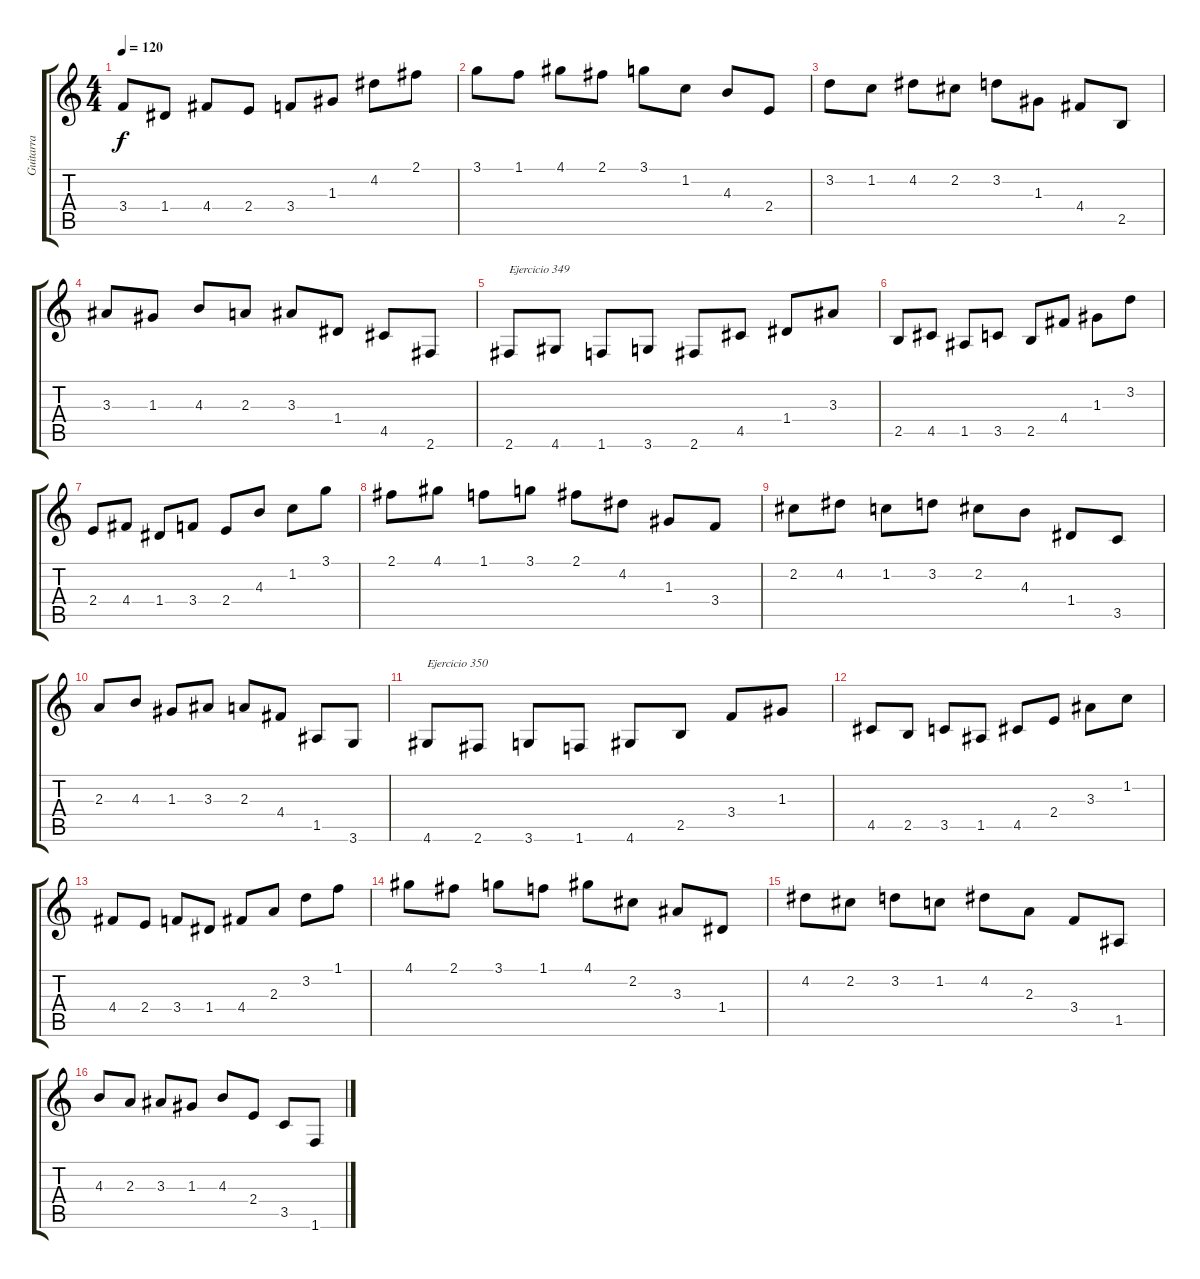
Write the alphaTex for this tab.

\track ("Guitarra " "Guitarra ") {instrument acousticguitarnylon}
\staff {score tabs}
\tuning (E4 B3 G3 D3 A2 E2) {hide}
\ts (4 4)
\tempo 120
\clef g2
\ks c
3.4.8{dy f} 1.4.8 4.4.8 2.4.8 3.4.8 1.3.8 4.2.8 2.1.8 |
3.1.8 1.1.8 4.1.8 2.1.8 3.1.8 1.2.8 4.3.8 2.4.8 |
3.2.8 1.2.8 4.2.8 2.2.8 3.2.8 1.3.8 4.4.8 2.5.8 |
3.3.8 1.3.8 4.3.8 2.3.8 3.3.8 1.4.8 4.5.8 2.6.8 |
2.6.8{txt "Ejercicio 349"} 4.6.8 1.6.8 3.6.8 2.6.8 4.5.8 1.4.8 3.3.8 |
2.5.8 4.5.8 1.5.8 3.5.8 2.5.8 4.4.8 1.3.8 3.2.8 |
2.4.8 4.4.8 1.4.8 3.4.8 2.4.8 4.3.8 1.2.8 3.1.8 |
2.1.8 4.1.8 1.1.8 3.1.8 2.1.8 4.2.8 1.3.8 3.4.8 |
2.2.8 4.2.8 1.2.8 3.2.8 2.2.8 4.3.8 1.4.8 3.5.8 |
2.3.8 4.3.8 1.3.8 3.3.8 2.3.8 4.4.8 1.5.8 3.6.8 |
4.6.8{txt "Ejercicio 350"} 2.6.8 3.6.8 1.6.8 4.6.8 2.5.8 3.4.8 1.3.8 |
4.5.8 2.5.8 3.5.8 1.5.8 4.5.8 2.4.8 3.3.8 1.2.8 |
4.4.8 2.4.8 3.4.8 1.4.8 4.4.8 2.3.8 3.2.8 1.1.8 |
4.1.8 2.1.8 3.1.8 1.1.8 4.1.8 2.2.8 3.3.8 1.4.8 |
4.2.8 2.2.8 3.2.8 1.2.8 4.2.8 2.3.8 3.4.8 1.5.8 |
4.3.8 2.3.8 3.3.8 1.3.8 4.3.8 2.4.8 3.5.8 1.6.8
